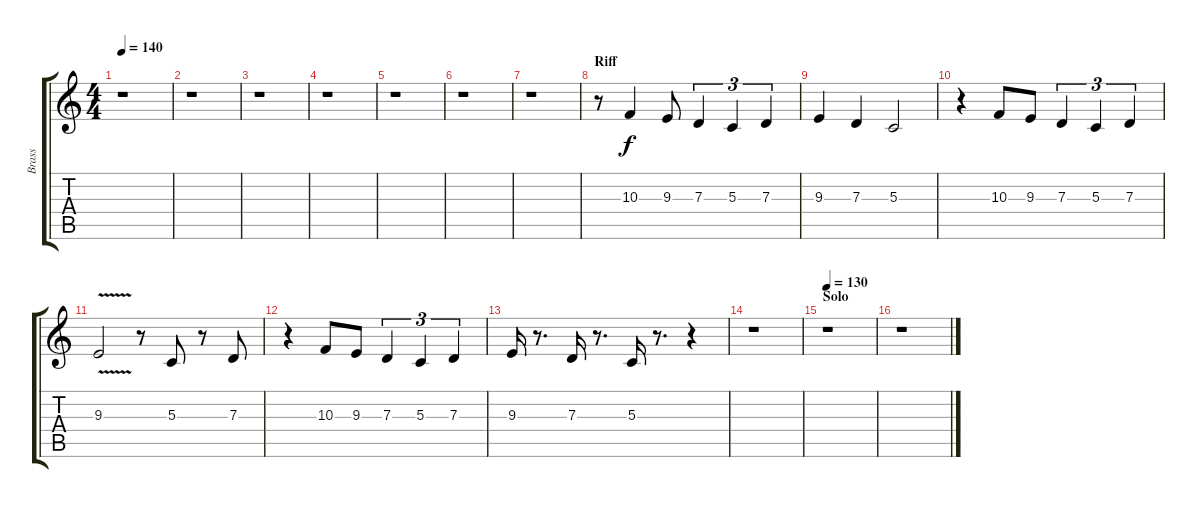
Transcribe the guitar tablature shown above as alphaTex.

\track ("Brass" "Brass") {instrument trumpet}
\staff {score tabs}
\tuning (E4 B3 G3 D3 A2 E2) {hide}
\ts (4 4)
\tempo 140
\clef g2
\ks c
r.1{dy f} |
r.1 |
r.1 |
r.1 |
r.1 |
r.1 |
r.1 |
\section ("" "Riff")
r.8 10.3.4 9.3.8 7.3.4{tu (3 2)} 5.3.4{tu (3 2)} 7.3.4{tu (3 2)} |
9.3.4 7.3.4 5.3.2 |
r.4 10.3.8 9.3.8 7.3.4{tu (3 2)} 5.3.4{tu (3 2)} 7.3.4{tu (3 2)} |
9.3{v}.2 r.8 5.3.8 r.8 7.3.8 |
r.4 10.3.8 9.3.8 7.3.4{tu (3 2)} 5.3.4{tu (3 2)} 7.3.4{tu (3 2)} |
9.3.16 r.8{d} 7.3.16 r.8{d} 5.3.16 r.8{d} r.4 |
r.1 |
\section ("" "Solo")
\tempo 130
r.1 |
r.1
